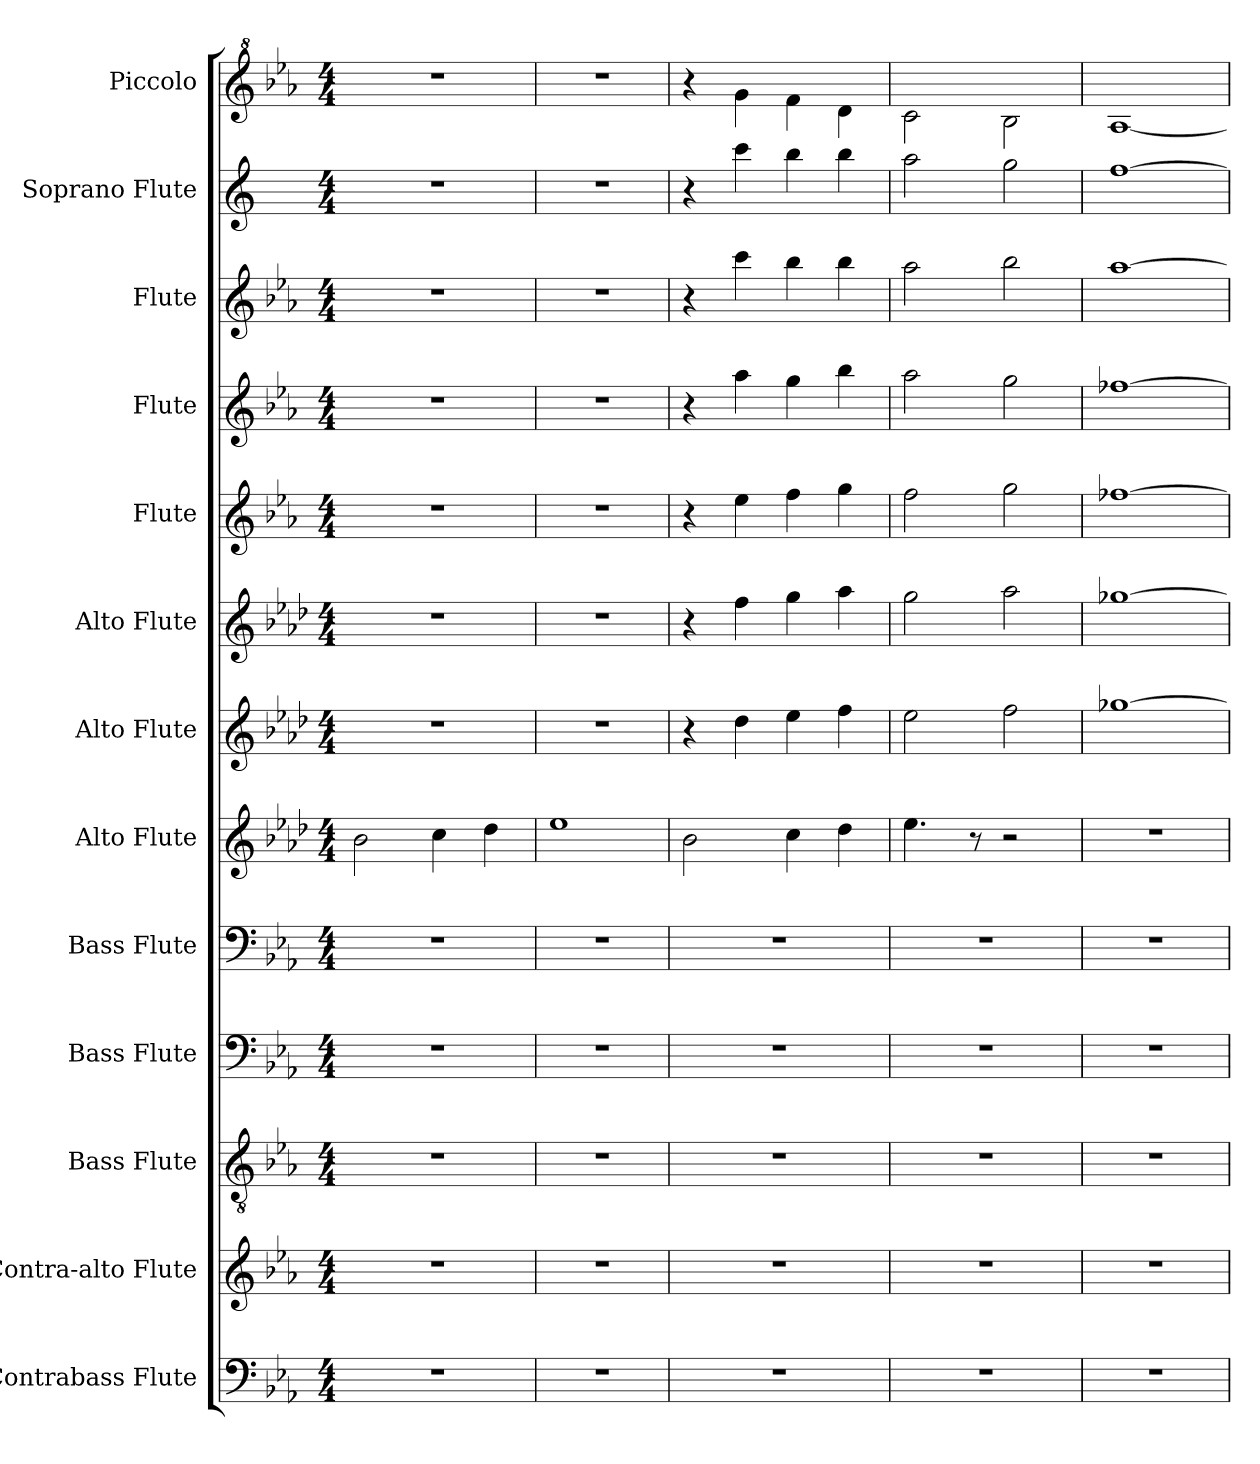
**kern	**kern	**kern	**kern	**kern	**kern	**kern	**kern	**kern	**kern	**kern	**kern	**kern
*part13	*part12	*part11	*part10	*part9	*part8	*part7	*part6	*part5	*part4	*part3	*part2	*part1
*staff13	*staff12	*staff11	*staff10	*staff9	*staff8	*staff7	*staff6	*staff5	*staff4	*staff3	*staff2	*staff1
*I"Contrabass Flute	*I"Contra-alto Flute	*I"Bass Flute	*I"Bass Flute	*I"Bass Flute	*I"Alto Flute	*I"Alto Flute	*I"Alto Flute	*I"Flute	*I"Flute	*I"Flute	*I"Soprano Flute	*I"Piccolo
*I'Cb. Fl.	*I'C-a. Fl.	*I'B. Fl.	*I'B. Fl.	*I'B. Fl.	*I'A. Fl.	*I'A. Fl.	*I'A. Fl.	*I'Fl.	*I'Fl.	*I'Fl.	*I'Sop. Fl.	*I'Picc.
*clefF4	*clefG2	*clefGv2	*clefF4	*clefF4	*clefG2	*clefG2	*clefG2	*clefG2	*clefG2	*clefG2	*clefG2	*clefG^2
*	*ITrd10c17	*	*	*	*ITrd3c5	*ITrd3c5	*ITrd3c5	*	*	*	*ITrd-2c-3	*ITrd-7c-12
*k[b-e-a-]	*k[b-e-a-]	*k[b-e-a-]	*k[b-e-a-]	*k[b-e-a-]	*k[b-e-a-]	*k[b-e-a-]	*k[b-e-a-]	*k[b-e-a-]	*k[b-e-a-]	*k[b-e-a-]	*k[b-e-a-]	*k[b-e-a-]
*M4/4	*M4/4	*M4/4	*M4/4	*M4/4	*M4/4	*M4/4	*M4/4	*M4/4	*M4/4	*M4/4	*M4/4	*M4/4
*MM76	*MM76	*MM76	*MM76	*MM76	*MM76	*MM76	*MM76	*MM76	*MM76	*MM76	*MM76	*MM76
=1	=1	=1	=1	=1	=1	=1	=1	=1	=1	=1	=1	=1
1r	1r	1r	1r	1r	2f\	1r	1r	1r	1r	1r	1r	1r
.	.	.	.	.	4g\	.	.	.	.	.	.	.
.	.	.	.	.	4a-\	.	.	.	.	.	.	.
=2	=2	=2	=2	=2	=2	=2	=2	=2	=2	=2	=2	=2
1r	1r	1r	1r	1r	1b-	1r	1r	1r	1r	1r	1r	1r
=3	=3	=3	=3	=3	=3	=3	=3	=3	=3	=3	=3	=3
1r	1r	1r	1r	1r	2f\	4r	4r	4r	4r	4r	4r	4r
.	.	.	.	.	.	4a-\	4cc\	4ee-\	4aa-\	4ccc\	4eee-\	4ggg\
.	.	.	.	.	4g\	4b-\	4dd\	4ff\	4gg\	4bb-\	4ddd\	4fff\
.	.	.	.	.	4a-\	4cc\	4ee-\	4gg\	4bb-\	4bb-\	4ddd\	4ddd\
=4	=4	=4	=4	=4	=4	=4	=4	=4	=4	=4	=4	=4
1r	1r	1r	1r	1r	4.b-\	2b-\	2dd\	2ff\	2aa-\	2aa-\	2ccc\	2ccc\
.	.	.	.	.	8r	.	.	.	.	.	.	.
.	.	.	.	.	2r	2cc\	2ee-\	2gg\	2gg\	2bb-\	2bb-\	2bb-\
=5	=5	=5	=5	=5	=5	=5	=5	=5	=5	=5	=5	=5
1r	1r	1r	1r	1r	1r	[1dd-X	[1dd-X	[1ff-X	[1ff-X	[1aa-	[1aa-	[1aa-
=	=	=	=	=	=	=	=	=	=	=	=	=
*-	*-	*-	*-	*-	*-	*-	*-	*-	*-	*-	*-	*-
